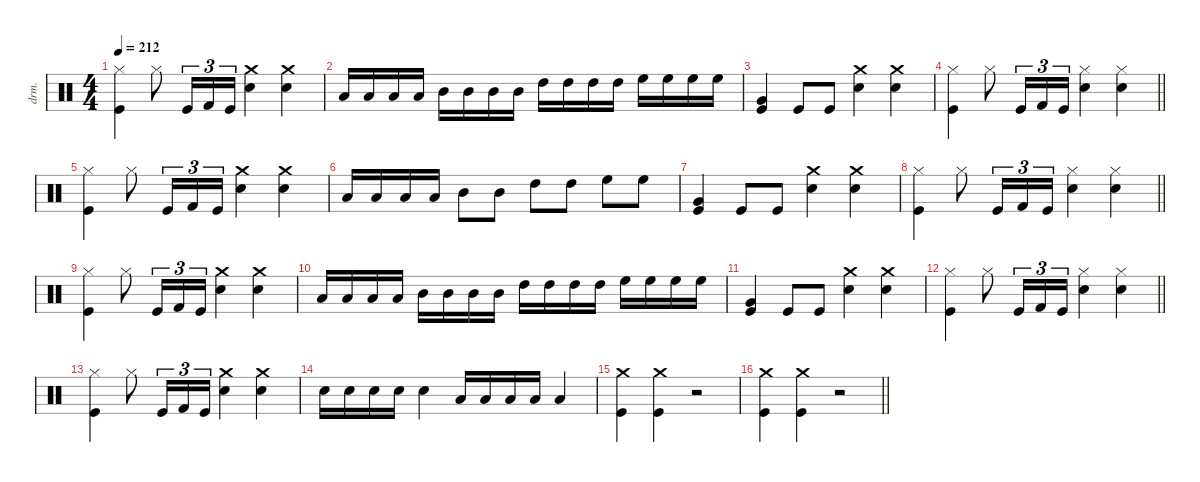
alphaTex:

\defaultSystemsLayout 4
\hideDynamics
\bracketExtendMode nobrackets
\otherSystemsTrackNameOrientation horizontal
\track ("Lars Ulrich" "drm.") {instrument percussion}
\staff {score}
\articulation defaults
\ts (4 4)
\tempo 212
\clef neutral
\ks c
("Hi-Hat (closed)" "Kick (hit)").4{dy fff} "Hi-Hat (closed)".8 "Kick (hit)".16{tu (3 2)} "Kick (hit) 2".16{tu (3 2)} "Kick (hit)".16{tu (3 2)} ("Crash medium (hit)" "Snare (hit) 2").4 ("Crash medium (hit)" "Snare (hit) 2").4 |
"Low Tom (hit)".16 "Low Tom (hit)".16 "Low Tom (hit)".16 "Low Tom (hit)".16 "Mid Tom (hit)".16 "Mid Tom (hit)".16 "Mid Tom (hit)".16 "Mid Tom (hit)".16 "High Tom (hit)".16 "High Tom (hit)".16 "High Tom (hit)".16 "High Tom (hit)".16 "High Floor Tom (hit)".16 "High Floor Tom (hit)".16 "High Floor Tom (hit)".16 "High Floor Tom (hit)".16 |
("Kick (hit)" "Very Low Tom (hit)").4 "Kick (hit)".8 "Kick (hit)".8 ("Crash medium (hit)" "Snare (hit) 2").4 ("Crash medium (hit)" "Snare (hit) 2").4 |
\barLineRight lightlight
("Kick (hit)" "Hi-Hat (closed)").4 "Hi-Hat (closed)".8 "Kick (hit)".16{tu (3 2)} "Kick (hit) 2".16{tu (3 2)} "Kick (hit)".16{tu (3 2)} ("Hi-Hat (closed)" "Snare (hit) 2").4 ("Snare (hit) 2" "Hi-Hat (closed)").4 |
("Hi-Hat (closed)" "Kick (hit)").4 "Hi-Hat (closed)".8 "Kick (hit)".16{tu (3 2)} "Kick (hit) 2".16{tu (3 2)} "Kick (hit)".16{tu (3 2)} ("Crash medium (hit)" "Snare (hit) 2").4 ("Crash medium (hit)" "Snare (hit) 2").4 |
"Low Tom (hit)".16 "Low Tom (hit)".16 "Low Tom (hit)".16 "Low Tom (hit)".16 "Mid Tom (hit)".8 "Mid Tom (hit)".8 "High Tom (hit)".8 "High Tom (hit)".8 "High Floor Tom (hit)".8 "High Floor Tom (hit)".8 |
("Kick (hit)" "Very Low Tom (hit)").4 "Kick (hit)".8 "Kick (hit)".8 ("Crash medium (hit)" "Snare (hit) 2").4 ("Crash medium (hit)" "Snare (hit) 2").4 |
\barLineRight lightlight
("Kick (hit)" "Hi-Hat (closed)").4 "Hi-Hat (closed)".8 "Kick (hit)".16{tu (3 2)} "Kick (hit) 2".16{tu (3 2)} "Kick (hit)".16{tu (3 2)} ("Hi-Hat (closed)" "Snare (hit) 2").4 ("Snare (hit) 2" "Hi-Hat (closed)").4 |
("Hi-Hat (closed)" "Kick (hit)").4 "Hi-Hat (closed)".8 "Kick (hit)".16{tu (3 2)} "Kick (hit) 2".16{tu (3 2)} "Kick (hit)".16{tu (3 2)} ("Crash medium (hit)" "Snare (hit) 2").4 ("Crash medium (hit)" "Snare (hit) 2").4 |
"Low Tom (hit)".16 "Low Tom (hit)".16 "Low Tom (hit)".16 "Low Tom (hit)".16 "Mid Tom (hit)".16 "Mid Tom (hit)".16 "Mid Tom (hit)".16 "Mid Tom (hit)".16 "High Tom (hit)".16 "High Tom (hit)".16 "High Tom (hit)".16 "High Tom (hit)".16 "High Floor Tom (hit)".16 "High Floor Tom (hit)".16 "High Floor Tom (hit)".16 "High Floor Tom (hit)".16 |
("Kick (hit)" "Very Low Tom (hit)").4 "Kick (hit)".8 "Kick (hit)".8 ("Crash medium (hit)" "Snare (hit) 2").4 ("Crash medium (hit)" "Snare (hit) 2").4 |
\barLineRight lightlight
("Kick (hit)" "Hi-Hat (closed)").4 "Hi-Hat (closed)".8 "Kick (hit)".16{tu (3 2)} "Kick (hit) 2".16{tu (3 2)} "Kick (hit)".16{tu (3 2)} ("Snare (hit) 2" "Hi-Hat (closed)").4 ("Snare (hit) 2" "Hi-Hat (closed)").4 |
("Hi-Hat (closed)" "Kick (hit)").4 "Hi-Hat (closed)".8 "Kick (hit)".16{tu (3 2)} "Kick (hit) 2".16{tu (3 2)} "Kick (hit)".16{tu (3 2)} ("Snare (hit) 2" "Crash medium (hit)").4 ("Snare (hit) 2" "Crash medium (hit)").4 |
"Snare (hit) 2".16 "Snare (hit) 2".16 "Snare (hit) 2".16 "Snare (hit) 2".16 "Snare (hit) 2".4 "Low Tom (hit)".16 "Low Tom (hit)".16 "Low Tom (hit)".16 "Low Tom (hit)".16 "Low Tom (hit)".4 |
("Crash medium (hit)" "Kick (hit)").4 ("Kick (hit)" "Crash medium (hit)").4 r.2 |
\barLineRight lightlight
("Kick (hit)" "Crash medium (hit)").4 ("Kick (hit)" "Crash medium (hit)").4 r.2
